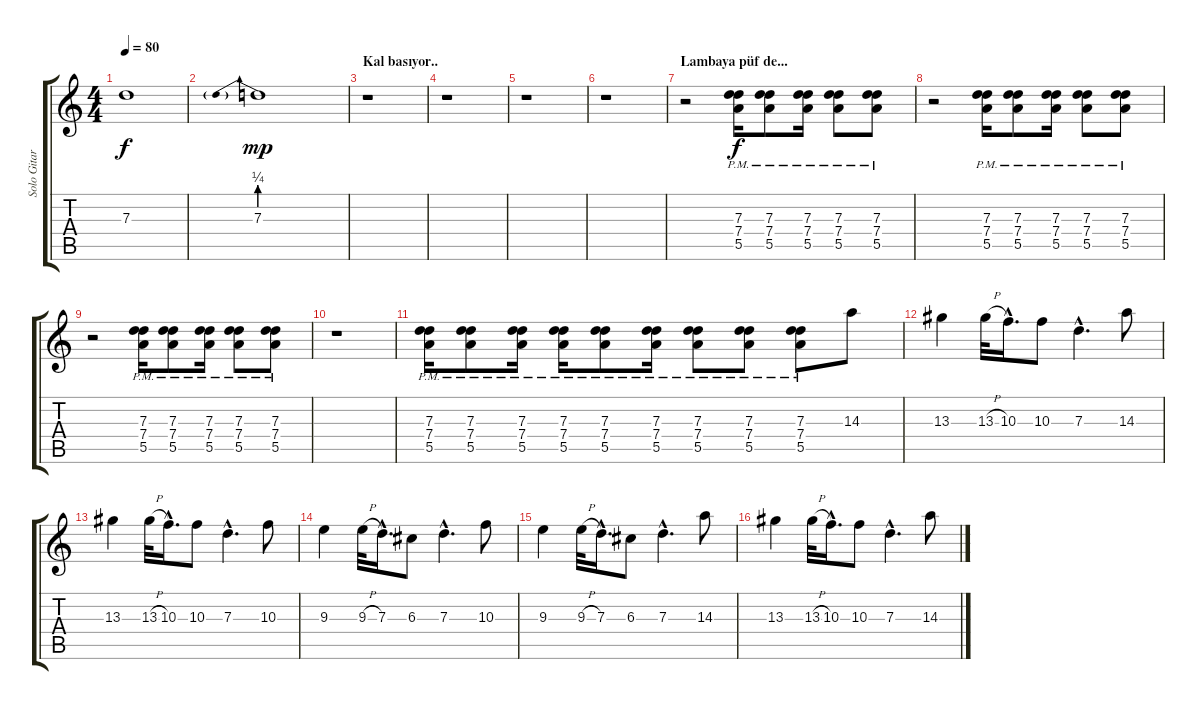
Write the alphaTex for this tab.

\track ("Solo Gitar" "Solo Gitar") {instrument overdrivenguitar}
\staff {score tabs}
\tuning (E4 B3 G3 D3 A3 E2) {hide}
\ts (4 4)
\tempo 80
\clef g2
\ks c
7.3{t}.1{dy f} |
7.3{be (prebend 0 1 60 1)}.1{dy mp} |
\section ("" "Kal basıyor..")
r.1 |
r.1 |
r.1 |
r.1 |
\section ("" "Lambaya püf de...")
r.2 (7.3{pm} 7.4{pm} 5.5{pm}).16{dy f} (7.3{pm} 7.4{pm} 5.5{pm}).8 (7.3{pm} 7.4{pm} 5.5{pm}).16 (7.3{pm} 7.4{pm} 5.5{pm}).8 (7.3{pm} 7.4{pm} 5.5{pm}).8 |
r.2 (7.3{pm} 7.4{pm} 5.5{pm}).16 (7.3{pm} 7.4{pm} 5.5{pm}).8 (7.3{pm} 7.4{pm} 5.5{pm}).16 (7.3{pm} 7.4{pm} 5.5{pm}).8 (7.3{pm} 7.4{pm} 5.5{pm}).8 |
r.2 (7.3{pm} 7.4{pm} 5.5{pm}).16 (7.3{pm} 7.4{pm} 5.5{pm}).8 (7.3{pm} 7.4{pm} 5.5{pm}).16 (7.3{pm} 7.4{pm} 5.5{pm}).8 (7.3{pm} 7.4{pm} 5.5{pm}).8 |
r.1 |
(7.3{pm} 7.4{pm} 5.5{pm}).16 (7.3{pm} 7.4{pm} 5.5{pm}).8 (7.3{pm} 7.4{pm} 5.5{pm}).16 (7.3{pm} 7.4{pm} 5.5{pm}).16 (7.3{pm} 7.4{pm} 5.5{pm}).8 (7.3{pm} 7.4{pm} 5.5{pm}).16 (7.3{pm} 7.4{pm} 5.5{pm}).8 (7.3{pm} 7.4{pm} 5.5{pm}).8 (7.3{pm} 7.4{pm} 5.5{pm}).8 14.3.8 |
13.3.4 13.3{h}.32 10.3{hac}.16{d} 10.3.8 7.3{hac}.4{d} 14.3.8 |
13.3.4 13.3{h}.32 10.3{hac}.16{d} 10.3.8 7.3{hac}.4{d} 10.3.8 |
9.3.4 9.3{h}.32 7.3{hac}.16{d} 6.3.8 7.3{hac}.4{d} 10.3.8 |
9.3.4 9.3{h}.32 7.3{hac}.16{d} 6.3.8 7.3{hac}.4{d} 14.3.8 |
13.3.4 13.3{h}.32 10.3{hac}.16{d} 10.3.8 7.3{hac}.4{d} 14.3.8
